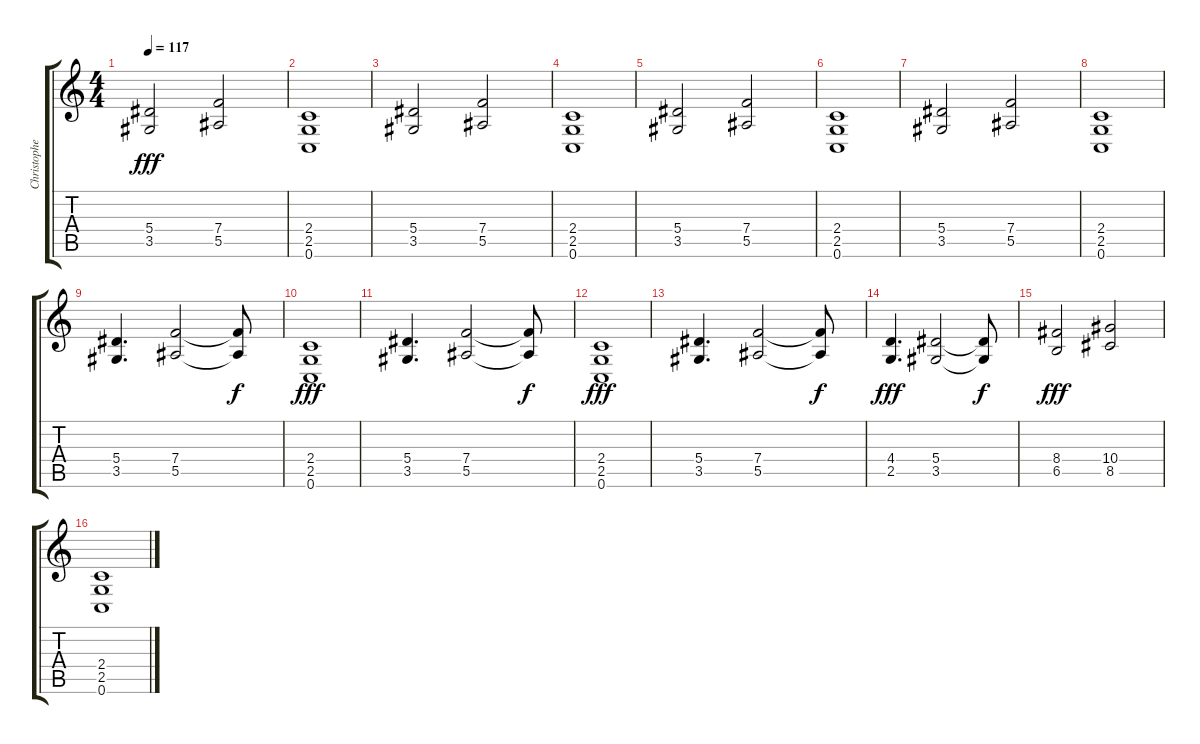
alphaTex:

\track ("Christopher Amott (Rythmus Guitar)" "Christophe") {instrument distortionguitar}
\staff {score tabs}
\tuning (C4 G3 Eb3 Bb2 F2 C2) {hide}
\ts (4 4)
\tempo 117
\clef g2
\ks c
(5.4 3.5).2{dy fff} (7.4 5.5).2 |
(2.4 2.5 0.6).1 |
(5.4 3.5).2 (7.4 5.5).2 |
(2.4 2.5 0.6).1 |
(5.4 3.5).2 (7.4 5.5).2 |
(2.4 2.5 0.6).1 |
(5.4 3.5).2 (7.4 5.5).2 |
(2.4 2.5 0.6).1 |
(5.4 3.5).4{d} (7.4 5.5).2 (7.4{t} 5.5{t}).8{dy f} |
(2.4 2.5 0.6).1{dy fff} |
(5.4 3.5).4{d} (7.4 5.5).2 (7.4{t} 5.5{t}).8{dy f} |
(2.4 2.5 0.6).1{dy fff} |
(5.4 3.5).4{d} (7.4 5.5).2 (7.4{t} 5.5{t}).8{dy f} |
(4.4 2.5).4{d dy fff} (5.4 3.5).2 (5.4{t} 3.5{t}).8{dy f} |
(8.4 6.5).2{dy fff} (10.4 8.5).2 |
(2.4 2.5 0.6).1
